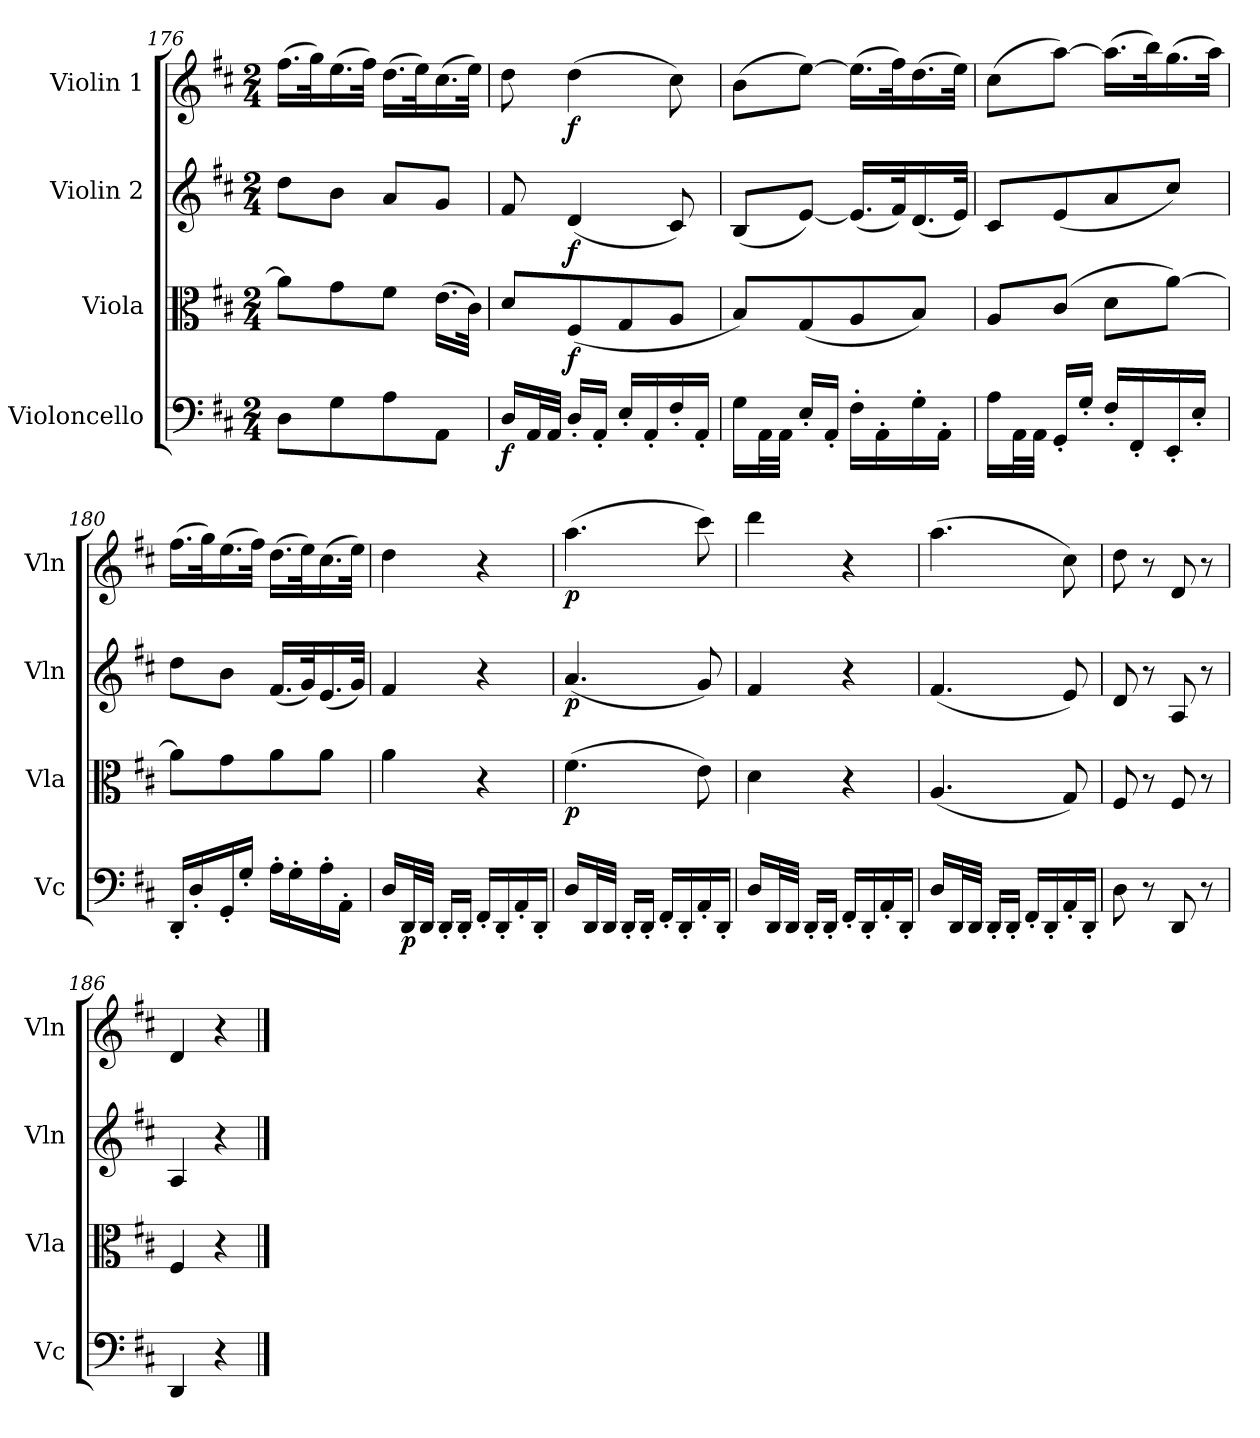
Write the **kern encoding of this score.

**kern	**dynam	**kern	**dynam	**kern	**dynam	**kern	**dynam
*part4	*part4	*part3	*part3	*part2	*part2	*part1	*part1
*staff4	*staff4	*staff3	*staff3	*staff2	*staff2	*staff1	*staff1
*I"Violoncello	*	*I"Viola	*	*I"Violin 2	*	*I"Violin 1	*
*I'Vc	*	*I'Vla	*	*I'Vln	*	*I'Vln	*
*clefF4	*	*clefC3	*	*clefG2	*	*clefG2	*
*k[f#c#]	*	*k[f#c#]	*	*k[f#c#]	*	*k[f#c#]	*
*M2/4	*	*M2/4	*	*M2/4	*	*M2/4	*
=176	=176	=176	=176	=176	=176	=176	=176
8D\L	.	8a\L]	.	8dd\L	.	(16.ff#\LL	.
.	.	.	.	.	.	32gg\K)	.
8G\	.	8g\	.	8b\J	.	(16.ee\	.
.	.	.	.	.	.	32ff#\JJk)	.
8A\	.	8f#\J	.	8a/L	.	(16.dd\LL	.
.	.	.	.	.	.	32ee\K)	.
8AA\J	.	(16.e\LL	.	8g/J	.	(16.cc#\	.
.	.	32c#\JJk)	.	.	.	32ee\JJk)	.
!!LO:LB:g=z
=177	=177	=177	=177	=177	=177	=177	=177
!	!LO:DY:b	!	!	!	!	!	!
16D/LL	f	8d/L	.	8f#/	.	8dd\	.
32AA/L	.	.	.	.	.	.	.
32AA/JJJ	.	.	.	.	.	.	.
!	!	!	!LO:DY:b	!	!LO:DY:b	!	!LO:DY:b
16D'/LL	.	(8F#/	f	(4d/	f	(4dd\	f
16AA'/JJ	.	.	.	.	.	.	.
16E'/LL	.	8G/	.	.	.	.	.
16AA'/	.	.	.	.	.	.	.
16F#'/	.	8A/J	.	8c#/)	.	8cc#\)	.
16AA'/JJ	.	.	.	.	.	.	.
=178	=178	=178	=178	=178	=178	=178	=178
16G\LL	.	8B/L)	.	(8B/L	.	(8b\L	.
32AA\L	.	.	.	.	.	.	.
32AA\JJJ	.	.	.	.	.	.	.
16E'/LL	.	(8G/	.	[8e/J)	.	[8ee\J)	.
16AA'/JJ	.	.	.	.	.	.	.
16F#'\LL	.	8A/	.	(16.e/LL]	.	(16.ee\LL]	.
16AA'\	.	.	.	.	.	.	.
.	.	.	.	32f#/K)	.	32ff#\K)	.
16G'\	.	8B/J)	.	(16.d/	.	(16.dd\	.
16AA'\JJ	.	.	.	.	.	.	.
.	.	.	.	32e/JJk)	.	32ee\JJk)	.
!!LO:LB:g=z
=179	=179	=179	=179	=179	=179	=179	=179
16A\LL	.	8A/L	.	8c#/L	.	(8cc#\L	.
32AA\L	.	.	.	.	.	.	.
32AA\JJJ	.	.	.	.	.	.	.
16GG'/LL	.	(8c#/J	.	(8e/	.	[8aa\J)	.
16G'/JJ	.	.	.	.	.	.	.
16F#'/LL	.	8d\L	.	8a/	.	(16.aa\LL]	.
16FF#'/	.	.	.	.	.	.	.
.	.	.	.	.	.	32bb\K)	.
16EE'/	.	[8a\J)	.	8cc#/J)	.	(16.gg\	.
16E'/JJ	.	.	.	.	.	.	.
.	.	.	.	.	.	32aa\JJk)	.
=180	=180	=180	=180	=180	=180	=180	=180
16DD'/LL	.	8a\L]	.	8dd\L	.	(16.ff#\LL	.
16D'/	.	.	.	.	.	.	.
.	.	.	.	.	.	32gg\K)	.
16GG'/	.	8g\	.	8b\J	.	(16.ee\	.
16G'/JJ	.	.	.	.	.	.	.
.	.	.	.	.	.	32ff#\JJk)	.
16A'\LL	.	8a\	.	(16.f#/LL	.	(16.dd\LL	.
16G'\	.	.	.	.	.	.	.
.	.	.	.	32g/K)	.	32ee\K)	.
16A'\	.	8a\J	.	(16.e/	.	(16.cc#\	.
16AA'\JJ	.	.	.	.	.	.	.
.	.	.	.	32g/JJk)	.	32ee\JJk)	.
=181	=181	=181	=181	=181	=181	=181	=181
16D/LL	.	4a\	.	4f#/	.	4dd\	.
!	!LO:DY:b	!	!	!	!	!	!
32DD/L	p	.	.	.	.	.	.
32DD/JJJ	.	.	.	.	.	.	.
16DD'/LL	.	.	.	.	.	.	.
16DD'/JJ	.	.	.	.	.	.	.
16FF#'/LL	.	4r	.	4r	.	4r	.
16DD'/	.	.	.	.	.	.	.
16AA'/	.	.	.	.	.	.	.
16DD'/JJ	.	.	.	.	.	.	.
=182	=182	=182	=182	=182	=182	=182	=182
!	!	!	!LO:DY:b	!	!LO:DY:b	!	!LO:DY:b
16D/LL	.	(4.f#\	p	(4.a/	p	(4.aa\	p
32DD/L	.	.	.	.	.	.	.
32DD/JJJ	.	.	.	.	.	.	.
16DD'/LL	.	.	.	.	.	.	.
16DD'/JJ	.	.	.	.	.	.	.
16FF#'/LL	.	.	.	.	.	.	.
16DD'/	.	.	.	.	.	.	.
16AA'/	.	8e\)	.	8g/)	.	8ccc#\)	.
16DD'/JJ	.	.	.	.	.	.	.
!!LO:LB:g=z
=183	=183	=183	=183	=183	=183	=183	=183
16D/LL	.	4d\	.	4f#/	.	4ddd\	.
32DD/L	.	.	.	.	.	.	.
32DD/JJJ	.	.	.	.	.	.	.
16DD'/LL	.	.	.	.	.	.	.
16DD'/JJ	.	.	.	.	.	.	.
16FF#'/LL	.	4r	.	4r	.	4r	.
16DD'/	.	.	.	.	.	.	.
16AA'/	.	.	.	.	.	.	.
16DD'/JJ	.	.	.	.	.	.	.
=184	=184	=184	=184	=184	=184	=184	=184
16D/LL	.	(4.A/	.	(4.f#/	.	(4.aa\	.
32DD/L	.	.	.	.	.	.	.
32DD/JJJ	.	.	.	.	.	.	.
16DD'/LL	.	.	.	.	.	.	.
16DD'/JJ	.	.	.	.	.	.	.
16FF#'/LL	.	.	.	.	.	.	.
16DD'/	.	.	.	.	.	.	.
16AA'/	.	8G/)	.	8e/)	.	8cc#\)	.
16DD'/JJ	.	.	.	.	.	.	.
=185	=185	=185	=185	=185	=185	=185	=185
8D\	.	8F#/	.	8d/	.	8dd\	.
8r	.	8r	.	8r	.	8r	.
8DD/	.	8F#/	.	8A/	.	8d/	.
8r	.	8r	.	8r	.	8r	.
=186	=186	=186	=186	=186	=186	=186	=186
4DD/	.	4F#/	.	4A/	.	4d/	.
4r	.	4r	.	4r	.	4r	.
==	==	==	==	==	==	==	==
*-	*-	*-	*-	*-	*-	*-	*-
